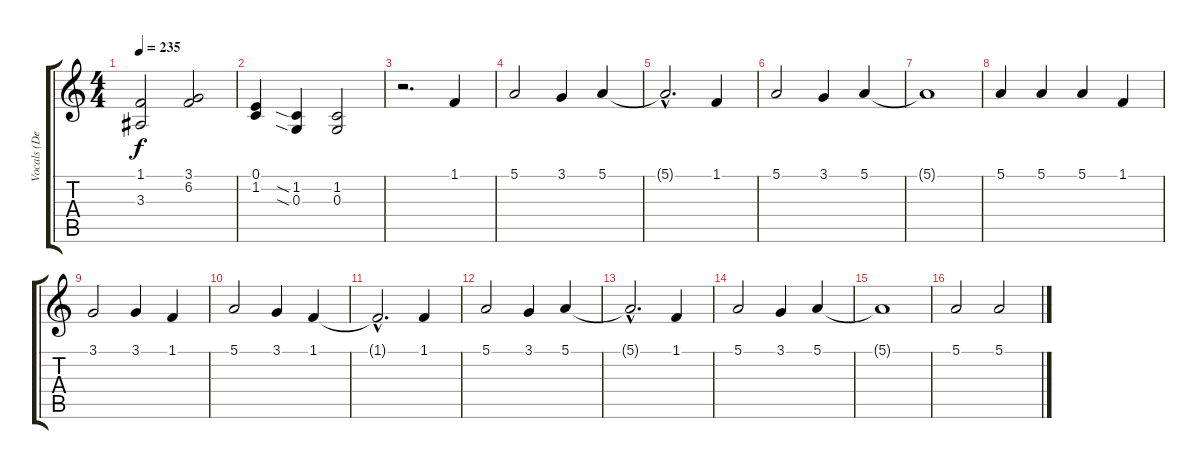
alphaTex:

\track ("Vocals (Deryck Whibley)" "Vocals (De") {instrument tenorsax}
\staff {score tabs}
\tuning (E4 B3 G3 D3 A2 E2) {hide}
\ts (4 4)
\tempo 235
\clef g2
\ks c
(1.1 3.3).2{dy f} (3.1 6.2).2 |
(0.1 1.2).4 (1.2{sia} 0.3{sia}).4 (1.2 0.3).2 |
r.2{d} 1.1.4 |
5.1.2 3.1.4 5.1.4 |
5.1{hac t}.2{d} 1.1.4 |
5.1.2 3.1.4 5.1.4 |
5.1{t}.1 |
5.1.4 5.1.4 5.1.4 1.1.4 |
3.1.2 3.1.4 1.1.4 |
5.1.2 3.1.4 1.1.4 |
1.1{hac t}.2{d} 1.1.4 |
5.1.2 3.1.4 5.1.4 |
5.1{hac t}.2{d} 1.1.4 |
5.1.2 3.1.4 5.1.4 |
5.1{t}.1 |
5.1.2 5.1.2
